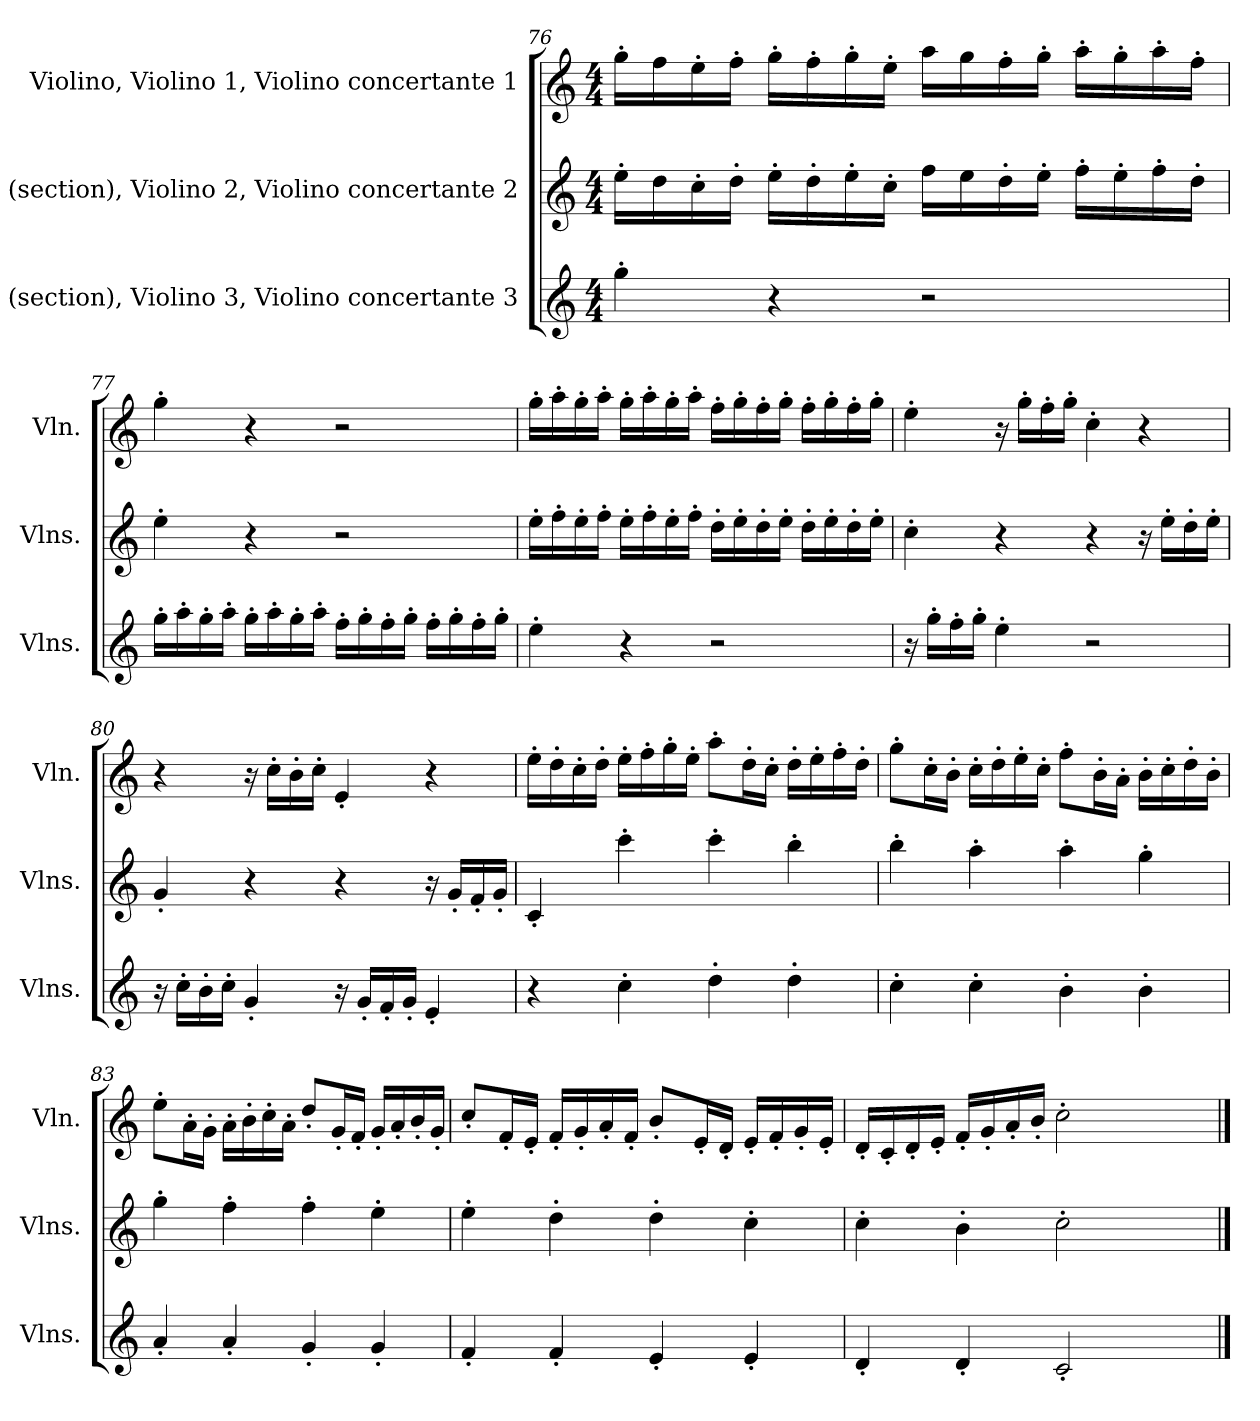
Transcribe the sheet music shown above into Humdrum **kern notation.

**kern	**kern	**kern
*part3	*part2	*part1
*staff3	*staff2	*staff1
*I"Violins (section), Violino 3, Violino concertante 3	*I"Violins (section), Violino 2, Violino concertante 2	*I"Violino, Violino 1, Violino concertante 1
*I'Vlns.	*I'Vlns.	*I'Vln.
!!LO:LB:g=z
*clefG2	*clefG2	*clefG2
*k[]	*k[]	*k[]
*M4/4	*M4/4	*M4/4
=76	=76	=76
4gg'\	16ee'\LL	16gg'\LL
.	16dd\	16ff\
.	16cc'\	16ee'\
.	16dd'\JJ	16ff'\JJ
4r	16ee'\LL	16gg'\LL
.	16dd'\	16ff'\
.	16ee'\	16gg'\
.	16cc'\JJ	16ee'\JJ
2r	16ff\LL	16aa\LL
.	16ee\	16gg\
.	16dd'\	16ff'\
.	16ee'\JJ	16gg'\JJ
.	16ff'\LL	16aa'\LL
.	16ee'\	16gg'\
.	16ff'\	16aa'\
.	16dd'\JJ	16ff'\JJ
=77	=77	=77
16gg'\LL	4ee'\	4gg'\
16aa'\	.	.
16gg'\	.	.
16aa'\JJ	.	.
16gg'\LL	4r	4r
16aa'\	.	.
16gg'\	.	.
16aa'\JJ	.	.
16ff'\LL	2r	2r
16gg'\	.	.
16ff'\	.	.
16gg'\JJ	.	.
16ff'\LL	.	.
16gg'\	.	.
16ff'\	.	.
16gg'\JJ	.	.
!!LO:LB:g=z
=78	=78	=78
4ee'\	16ee'\LL	16gg'\LL
.	16ff'\	16aa'\
.	16ee'\	16gg'\
.	16ff'\JJ	16aa'\JJ
4r	16ee'\LL	16gg'\LL
.	16ff'\	16aa'\
.	16ee'\	16gg'\
.	16ff'\JJ	16aa'\JJ
2r	16dd'\LL	16ff'\LL
.	16ee'\	16gg'\
.	16dd'\	16ff'\
.	16ee'\JJ	16gg'\JJ
.	16dd'\LL	16ff'\LL
.	16ee'\	16gg'\
.	16dd'\	16ff'\
.	16ee'\JJ	16gg'\JJ
=79	=79	=79
16r	4cc'\	4ee'\
16gg'\LL	.	.
16ff'\	.	.
16gg'\JJ	.	.
4ee'\	4r	16r
.	.	16gg'\LL
.	.	16ff'\
.	.	16gg'\JJ
2r	4r	4cc'\
.	16r	4r
.	16ee'\LL	.
.	16dd'\	.
.	16ee'\JJ	.
!!LO:LB:g=z
=80	=80	=80
16r	4g'/	4r
16cc'\LL	.	.
16b'\	.	.
16cc'\JJ	.	.
4g'/	4r	16r
.	.	16cc'\LL
.	.	16b'\
.	.	16cc'\JJ
16r	4r	4e'/
16g'/LL	.	.
16f'/	.	.
16g'/JJ	.	.
4e'/	16r	4r
.	16g'/LL	.
.	16f'/	.
.	16g'/JJ	.
=81	=81	=81
4r	4c'/	16ee'\LL
.	.	16dd'\
.	.	16cc'\
.	.	16dd'\JJ
4cc'\	4ccc'\	16ee'\LL
.	.	16ff'\
.	.	16gg'\
.	.	16ee'\JJ
4dd'\	4ccc'\	8aa'\L
.	.	16dd'\L
.	.	16cc'\JJ
4dd'\	4bb'\	16dd'\LL
.	.	16ee'\
.	.	16ff'\
.	.	16dd'\JJ
!!LO:PB:g=z
=82	=82	=82
4cc'\	4bb'\	8gg'\L
.	.	16cc'\L
.	.	16b'\JJ
4cc'\	4aa'\	16cc'\LL
.	.	16dd'\
.	.	16ee'\
.	.	16cc'\JJ
4b'\	4aa'\	8ff'\L
.	.	16b'\L
.	.	16a'\JJ
4b'\	4gg'\	16b'\LL
.	.	16cc'\
.	.	16dd'\
.	.	16b'\JJ
=83	=83	=83
4a'/	4gg'\	8ee'\L
.	.	16a'\L
.	.	16g'\JJ
4a'/	4ff'\	16a'\LL
.	.	16b'\
.	.	16cc'\
.	.	16a'\JJ
4g'/	4ff'\	8dd'/L
.	.	16g'/L
.	.	16f'/JJ
4g'/	4ee'\	16g'/LL
.	.	16a'/
.	.	16b'/
.	.	16g'/JJ
=84	=84	=84
*	*	*^
*	*	*	*^
*	*	*	*	*^
*	*	*	*	*	*^
*	*	*	*	*	*	*^
*	*	*	*	*	*	*	*^
*	*	*	*	*	*	*	*	*^
*	*	*	*	*	*	*	*	*	*^
4f'/	4ee'\	8cc'/L	16.ryy	8ryy	8..ryy	4ryy	4ryy	4ryy	4...ryy	2ryy
*	*	*MM107	*	*	*	*	*	*	*	*
.	.	.	2ryy	.	.	.	.	.	.	.
.	.	16f'/L	.	32ryy	.	.	.	.	.	.
*	*	*MM106	*	*	*	*	*	*	*	*
.	.	.	.	2ryy	.	.	.	.	.	.
.	.	16e'/JJ	.	.	.	.	.	.	.	.
*	*	*MM105	*	*	*	*	*	*	*	*
.	.	.	.	.	2ryy	.	.	.	.	.
4f'/	4dd'\	16f'/LL	.	.	.	32ryy	16.ryy	8ryy	.	.
*	*	*MM104	*	*	*	*	*	*	*	*
.	.	.	.	.	.	2ryy	.	.	.	.
.	.	16g'/	.	.	.	.	.	.	.	.
*	*	*MM103	*	*	*	*	*	*	*	*
.	.	.	.	.	.	.	2ryy	.	.	.
.	.	16a'/	.	.	.	.	.	32ryy	.	.
*	*	*MM102	*	*	*	*	*	*	*	*
.	.	.	.	.	.	.	.	2ryy	.	.
.	.	16f'/JJ	.	.	.	.	.	.	.	.
*	*	*MM101	*	*	*	*	*	*	*	*
.	.	.	.	.	.	.	.	.	2ryy	.
4e'/	4dd'\	8b'/L	.	.	.	.	.	.	.	32ryy
*	*	*MM100	*	*	*	*	*	*	*	*
.	.	.	.	.	.	.	.	.	.	4...ryy
.	.	.	4ryy	.	.	.	.	.	.	.
*	*	*MM99	*	*	*	*	*	*	*	*
.	.	16e'/L	.	.	.	.	.	.	.	.
.	.	.	.	4ryy	.	.	.	.	.	.
*	*	*MM98	*	*	*	*	*	*	*	*
.	.	16d'/JJ	.	.	.	.	.	.	.	.
.	.	.	.	.	4ryy	.	.	.	.	.
*	*	*MM97	*	*	*	*	*	*	*	*
4e'/	4cc'\	16e'/LL	.	.	.	.	.	.	.	.
.	.	.	.	.	.	8..ryy	.	.	.	.
*	*	*MM96	*	*	*	*	*	*	*	*
.	.	16f'/	.	.	.	.	.	.	.	.
.	.	.	8ryy	.	.	.	8ryy	.	.	.
*	*	*MM95	*	*	*	*	*	*	*	*
.	.	16g'/	.	.	.	.	.	.	.	.
.	.	.	.	16.ryy	.	.	.	16.ryy	.	.
*	*	*MM94	*	*	*	*	*	*	*	*
.	.	16e'/JJ	.	.	.	.	.	.	.	.
.	.	.	32ryy	.	32ryy	.	32ryy	.	32ryy	.
!!LO:PB:g=z	!!	!!	!!	!!	!!	!!	!!	!!
=85	=85	=85	=85	=85	=85	=85	=85	=85	=85	=85
*	*	*MM92	*	*	*	*	*	*	*	*
4d'/	4cc'\	16d'/LL	32ryy	16.ryy	8ryy	8..ryy	4ryy	4ryy	4ryy	4...ryy
*	*	*MM90	*	*	*	*	*	*	*	*
.	.	.	2ryy	.	.	.	.	.	.	.
*	*	*MM89	*	*	*	*	*	*	*	*
.	.	16c'/	.	.	.	.	.	.	.	.
*	*	*MM87	*	*	*	*	*	*	*	*
.	.	.	.	2ryy	.	.	.	.	.	.
*	*	*MM85	*	*	*	*	*	*	*	*
.	.	16d'/	.	.	32ryy	.	.	.	.	.
*	*	*MM83	*	*	*	*	*	*	*	*
.	.	.	.	.	2ryy	.	.	.	.	.
*	*	*MM81	*	*	*	*	*	*	*	*
.	.	16e'/JJ	.	.	.	.	.	.	.	.
*	*	*MM79	*	*	*	*	*	*	*	*
.	.	.	.	.	.	2ryy	.	.	.	.
*	*	*MM78	*	*	*	*	*	*	*	*
4d'/	4b'\	16f'/LL	.	.	.	.	32ryy	16.ryy	8ryy	.
*	*	*MM75	*	*	*	*	*	*	*	*
.	.	.	.	.	.	.	2ryy	.	.	.
*	*	*MM74	*	*	*	*	*	*	*	*
.	.	16g'/	.	.	.	.	.	.	.	.
*	*	*MM72	*	*	*	*	*	*	*	*
.	.	.	.	.	.	.	.	2ryy	.	.
*	*	*MM70	*	*	*	*	*	*	*	*
.	.	16a'/	.	.	.	.	.	.	32ryy	.
*	*	*MM68	*	*	*	*	*	*	*	*
.	.	.	.	.	.	.	.	.	2ryy	.
*	*	*MM66	*	*	*	*	*	*	*	*
.	.	16b'/JJ	.	.	.	.	.	.	.	.
*	*	*MM64	*	*	*	*	*	*	*	*
.	.	.	.	.	.	.	.	.	.	2ryy
*	*	*MM45	*	*	*	*	*	*	*	*
2c'/	2cc'\	2cc'\	.	.	.	.	.	.	.	.
.	.	.	4...ryy	.	.	.	.	.	.	.
.	.	.	.	4ryy	.	.	.	.	.	.
.	.	.	.	.	4ryy	.	.	.	.	.
.	.	.	.	.	.	4ryy	.	.	.	.
.	.	.	.	.	.	.	8..ryy	.	.	.
.	.	.	.	8ryy	.	.	.	8ryy	.	.
.	.	.	.	.	16.ryy	.	.	.	16.ryy	.
.	.	.	.	32ryy	.	32ryy	.	32ryy	.	32ryy
*	*	*v	*v	*v	*v	*v	*v	*v	*v	*v
==	==	==
*-	*-	*-
